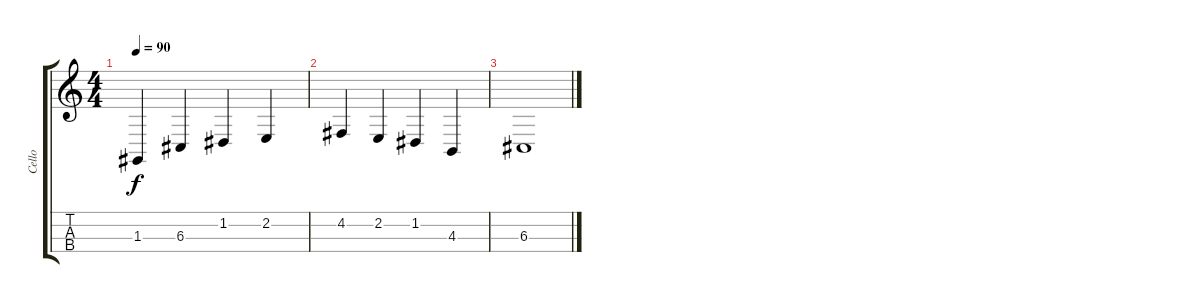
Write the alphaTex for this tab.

\track ("Cello" "Cello") {instrument cello}
\staff {score tabs}
\tuning (A3 D3 G2 C2) {hide}
\ts (4 4)
\tempo 90
\clef g2
\ks c
1.3{t}.4{dy f} 6.3.4 1.2.4 2.2.4 |
4.2.4 2.2.4 1.2.4 4.3.4 |
6.3.1
